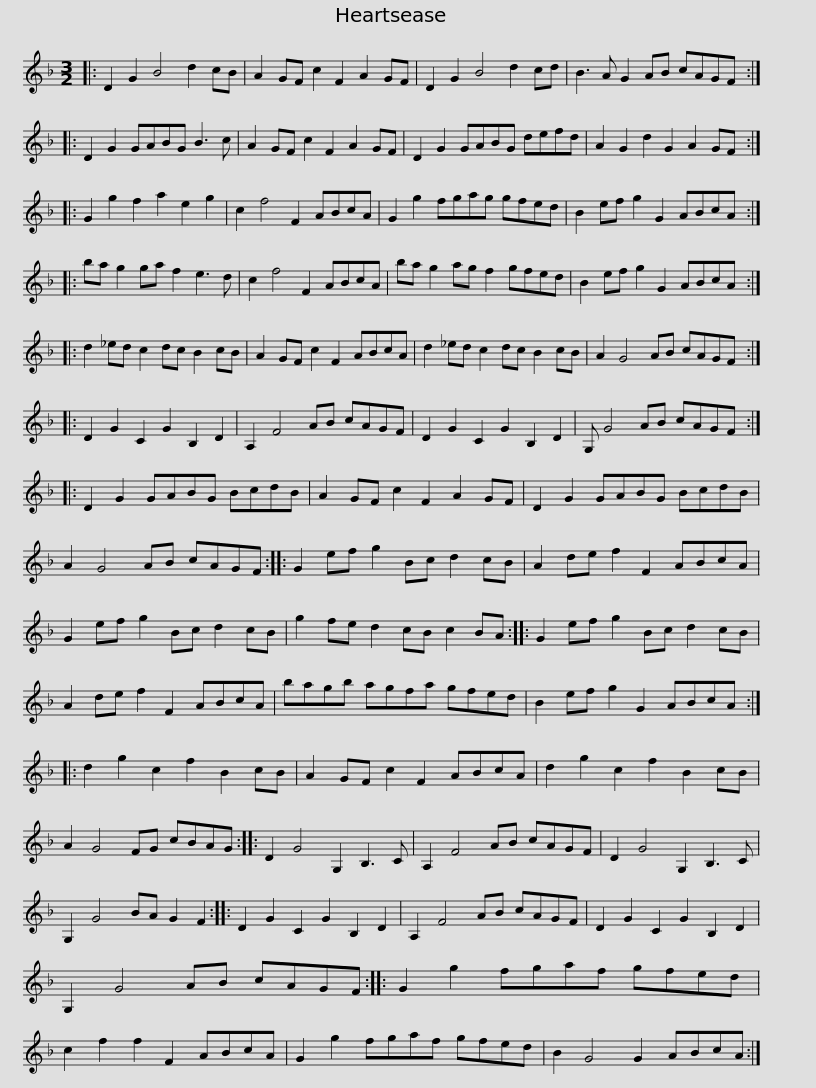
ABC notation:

X:1
L:1/8
M:3/2
I:linebreak $
K:F
V:1 treble
V:1
|: D2 G2 B4 d2 cB | A2 GF c2 F2 A2 GF | D2 G2 B4 d2 cd | B3 A G2 AB cAGF :: D2 G2 GABG B3 c |$ %5
 A2 GF c2 F2 A2 GF | D2 G2 GABG defd | A2 G2 d2 G2 A2 GF :: G2 g2 f2 a2 e2 g2 | c2 f4 F2 ABcA |$ %10
 G2 g2 fgag gfed | B2 ef g2 G2 ABcA :: ba g2 ga f2 e3 d | c2 f4 F2 ABcA |$ ba g2 ag f2 gfed | %15
 B2 ef g2 G2 ABcA :: d2 _ed c2 dc B2 cB | A2 GF c2 F2 ABcA |$ d2 _ed c2 dc B2 cB | A2 G4 AB cAGF :: %20
 D2 G2 C2 G2 B,2 D2 | A,2 F4 AB cAGF | D2 G2 C2 G2 B,2 D2 |$ G, G4 AB cAGF :: D2 G2 GABG BcdB | %25
 A2 GF c2 F2 A2 GF | D2 G2 GABG BcdB |$ A2 G4 AB cAGF :: G2 ef g2 Bc d2 cB | A2 de f2 F2 ABcA | %30
 G2 ef g2 Bc d2 cB |$ g2 fe d2 cB c2 BA :: G2 ef g2 Bc d2 cB | A2 de f2 F2 ABcA | bagb agfa gfed |$ %35
 B2 ef g2 G2 ABcA :: d2 g2 c2 f2 B2 cB | A2 GF c2 F2 ABcA | d2 g2 c2 f2 B2 cB | A2 G4 FG cBAG ::$ %40
 D2 G4 G,2 B,3 C | A,2 F4 AB cAGF | D2 G4 G,2 B,3 C | G,2 G4 BA G2 F2 :: D2 G2 C2 G2 B,2 D2 |$ %45
 A,2 F4 AB cAGF | D2 G2 C2 G2 B,2 D2 | G,2 G4 AB cAGF :: G2 g2 fgaf gfed | c2 f2 f2 F2 ABcA |$ %50
 G2 g2 fgaf gfed | B2 G4 G2 ABcA :| %52
